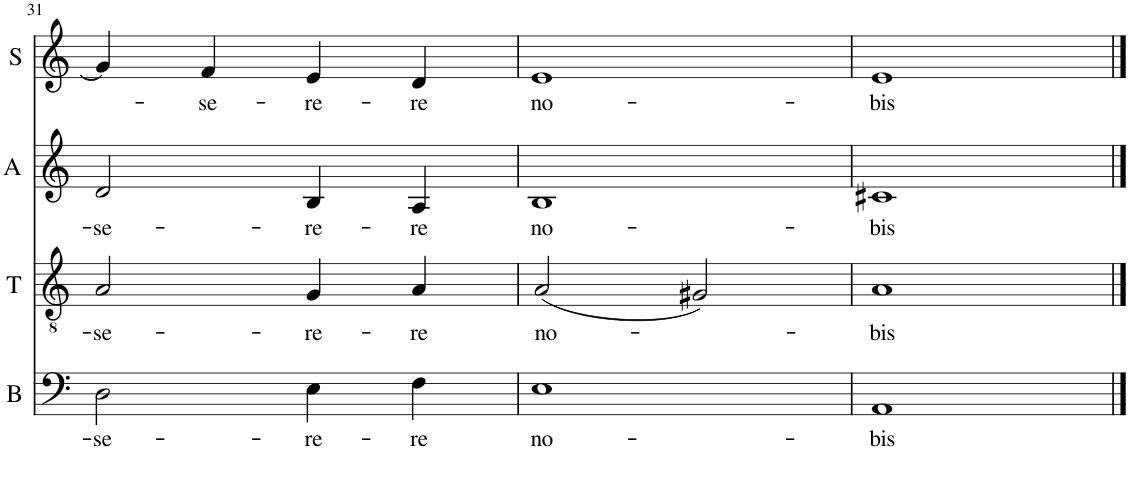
**kern	**text	**kern	**text	**kern	**text	**kern	**text
*part4	*part4	*part3	*part3	*part2	*part2	*part1	*part1
*staff4	*staff4	*staff3	*staff3	*staff2	*staff2	*staff1	*staff1
*I"B	*	*I"T	*	*I"A	*	*I"S	*
*I'B	*	*I'T	*	*I'A	*	*I'S	*
!!LO:PB:g=z
*clefF4	*	*clefGv2	*	*clefG2	*	*clefG2	*
*k[]	*	*k[]	*	*k[]	*	*k[]	*
*M2/2	*	*M2/2	*	*M2/2	*	*M2/2	*
*met(c|)	*	*met(c|)	*	*met(c|)	*	*met(c|)	*
=31	=31	=31	=31	=31	=31	=31	=31
!	!LO:LY:b	!	!LO:LY:b	!	!LO:LY:b	!	!
2D\	-se-	2A/	-se-	2d/	-se-	4g/]	.
!	!	!	!	!	!	!	!LO:LY:b
.	.	.	.	.	.	4f/	-se-
!	!LO:LY:b	!	!LO:LY:b	!	!LO:LY:b	!	!LO:LY:b
4E\	-re-	4G/	-re-	4B/	-re-	4e/	-re-
!	!LO:LY:b	!	!LO:LY:b	!	!LO:LY:b	!	!LO:LY:b
4F\	-re	4A/	-re	4A/	-re	4d/	-re
=32	=32	=32	=32	=32	=32	=32	=32
!	!LO:LY:b	!	!LO:LY:b	!	!LO:LY:b	!	!LO:LY:b
1E	no-	(2A/	no-	1B	no-	1e	no-
.	.	2G#X/)	.	.	.	.	.
=33	=33	=33	=33	=33	=33	=33	=33
!	!LO:LY:b	!	!LO:LY:b	!	!LO:LY:b	!	!LO:LY:b
1AA	-bis	1A	-bis	1c#X	-bis	1e	-bis
==	==	==	==	==	==	==	==
*-	*-	*-	*-	*-	*-	*-	*-
